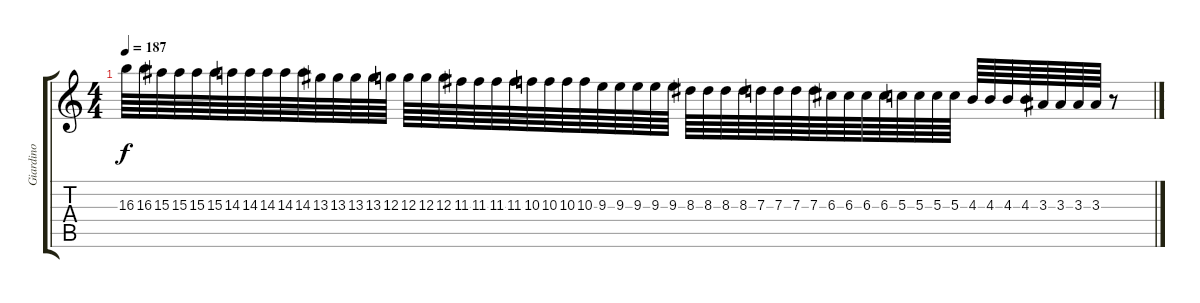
\track ("Giardino" "Giardino") {instrument distortionguitar}
\staff {score tabs}
\tuning (E4 B3 G3 D3 A2 E2) {hide}
\ts (4 4)
\tempo 187
\clef g2
\ks c
16.3.64{dy f} 16.3.64 15.3.64 15.3.64 15.3.64 15.3.64 14.3.64 14.3.64 14.3.64 14.3.64 14.3.64 13.3.64 13.3.64 13.3.64 13.3.64 12.3.64 12.3.64 12.3.64 12.3.64 11.3.64 11.3.64 11.3.64 11.3.64 10.3.64 10.3.64 10.3.64 10.3.64 9.3.64 9.3.64 9.3.64 9.3.64 9.3.64 8.3.64 8.3.64 8.3.64 8.3.64 7.3.64 7.3.64 7.3.64 7.3.64 6.3.64 6.3.64 6.3.64 6.3.64 5.3.64 5.3.64 5.3.64 5.3.64 4.3.64 4.3.64 4.3.64 4.3.64 3.3.64 3.3.64 3.3.64 3.3.64 r.8
